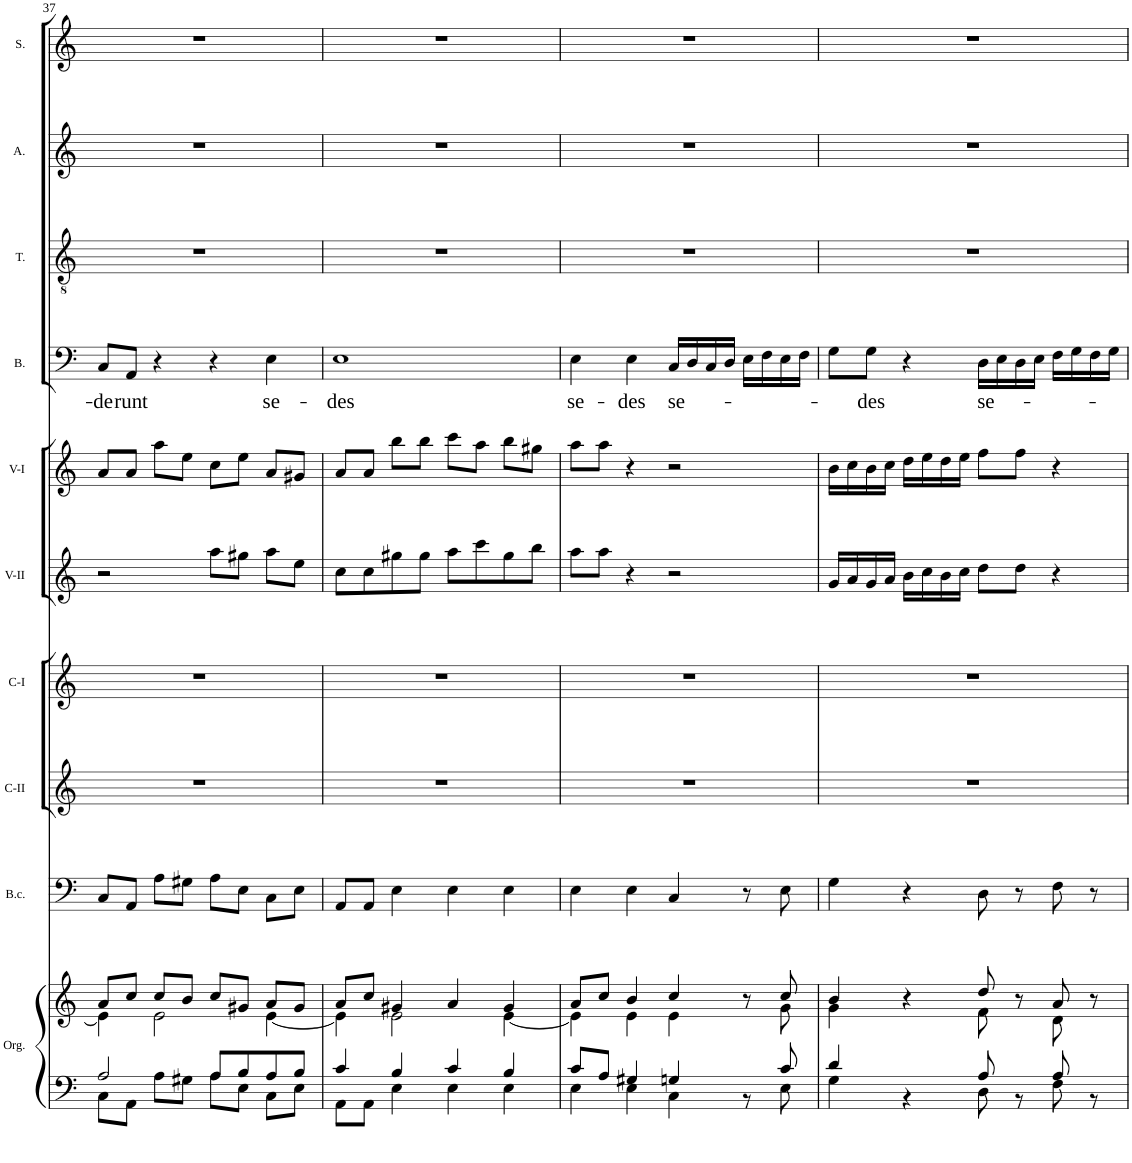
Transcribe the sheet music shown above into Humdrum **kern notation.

**kern	**kern	**kern	**kern	**kern	**kern	**kern	**kern	**text	**kern	**kern	**kern
*part10	*part10	*part9	*part8	*part7	*part6	*part5	*part4	*part4	*part3	*part2	*part1
*staff11	*staff10	*staff9	*staff8	*staff7	*staff6	*staff5	*staff4	*staff4	*staff3	*staff2	*staff1
*I"Organ	*	*I"Basso  continuo	*I"Clarino II	*I"Clarino I	*I"Violin II	*I"Violin I	*I"Bass	*	*I"Tenor	*I"Alto	*I"Soprano
*I'Org.	*	*I'B.c.	*I'C-II	*I'C-I	*I'V-II	*I'V-I	*I'B.	*	*I'T.	*I'A.	*I'S.
!!LO:PB:g=z
*clefF4	*clefG2	*clefF4	*clefG2	*clefG2	*clefG2	*clefG2	*clefF4	*	*clefGv2	*clefG2	*clefG2
*	*	*	*Trd1c2	*Trd1c2	*	*	*	*	*	*	*
*k[]	*k[]	*k[]	*k[]	*k[]	*k[]	*k[]	*k[]	*	*k[]	*k[]	*k[]
*M4/4	*M4/4	*M4/4	*M4/4	*M4/4	*M4/4	*M4/4	*M4/4	*	*M4/4	*M4/4	*M4/4
*met(c)	*met(c)	*met(c)	*met(c)	*met(c)	*met(c)	*met(c)	*met(c)	*	*met(c)	*met(c)	*met(c)
=37	=37	=37	=37	=37	=37	=37	=37	=37	=37	=37	=37
*^	*^	*	*	*	*	*	*	*	*	*	*
!	!	!	!	!	!	!	!	!	!	!LO:LY:b	!	!	!
8C\L	2A/	8a/L	4e\]	8C/L	1r	1r	2r	8a/L	8C/L	-de-	1r	1r	1r
!	!	!	!	!	!	!	!	!	!	!LO:LY:b	!	!	!
8AA\J	.	8cc/J	.	8AA/J	.	.	.	8a/J	8AA/J	-runt	.	.	.
8A\L	.	8cc/L	2e\	8A\L	.	.	.	8aa\L	4r	.	.	.	.
8G#X\J	.	8b/J	.	8G#X\J	.	.	.	8ee\J	.	.	.	.	.
8A\L	8A/L	8cc/L	.	8A\L	.	.	8aa\L	8cc\L	4r	.	.	.	.
8E\J	8B/	8g#X/J	.	8E\J	.	.	8gg#X\J	8ee\J	.	.	.	.	.
!	!	!	!	!	!	!	!	!	!	!LO:LY:b	!	!	!
8C\L	8A/	8a/L	[<4e\	8C\L	.	.	8aa\L	8a/L	4E\	se-	.	.	.
8E\J	8B/J	8g#/J	.	8E\J	.	.	8ee\J	8g#X/J	.	.	.	.	.
=38	=38	=38	=38	=38	=38	=38	=38	=38	=38	=38	=38	=38	=38
!	!	!	!	!	!	!	!	!	!	!LO:LY:b	!	!	!
4c/	8AA\L	8a/L	4e\]	8AA/L	1r	1r	8cc\L	8a/L	1E	-des	1r	1r	1r
.	8AA\J	8cc/J	.	8AA/J	.	.	8cc\	8a/J	.	.	.	.	.
4B/	4E\	4g#X/	2e\	4E\	.	.	8gg#X\	8bb\L	.	.	.	.	.
.	.	.	.	.	.	.	8gg#\J	8bb\J	.	.	.	.	.
4c/	4E\	4a/	.	4E\	.	.	8aa\L	8ccc\L	.	.	.	.	.
.	.	.	.	.	.	.	8ccc\	8aa\J	.	.	.	.	.
4B/	4E\	4g#/	[<4e\	4E\	.	.	8gg#\	8bb\L	.	.	.	.	.
.	.	.	.	.	.	.	8bb\J	8gg#X\J	.	.	.	.	.
=39	=39	=39	=39	=39	=39	=39	=39	=39	=39	=39	=39	=39	=39
!	!	!	!	!	!	!	!	!	!	!LO:LY:b	!	!	!
8c/L	4E\	8a/L	4e\]	4E\	1r	1r	8aa\L	8aa\L	4E\	se-	1r	1r	1r
8A/J	.	8cc/J	.	.	.	.	8aa\J	8aa\J	.	.	.	.	.
!	!	!	!	!	!	!	!	!	!	!LO:LY:b	!	!	!
4G#X/	4E\	4b/	4e\	4E\	.	.	4r	4r	4E\	-des	.	.	.
!	!	!	!	!	!	!	!	!	!	!LO:LY:b	!	!	!
4Gn/	4C\	4cc/	4e\	4C/	.	.	2r	2r	16C/LL	se-	.	.	.
.	.	.	.	.	.	.	.	.	16D/	.	.	.	.
.	.	.	.	.	.	.	.	.	16C/	.	.	.	.
.	.	.	.	.	.	.	.	.	16D/JJ	.	.	.	.
8ryy	8r	8r	8ryy	8r	.	.	.	.	16E\LL	.	.	.	.
.	.	.	.	.	.	.	.	.	16F\	.	.	.	.
8c/	8E\	8cc/	8g\	8E\	.	.	.	.	16E\	.	.	.	.
.	.	.	.	.	.	.	.	.	16F\JJ	.	.	.	.
=40	=40	=40	=40	=40	=40	=40	=40	=40	=40	=40	=40	=40	=40
4d/	4G\	4b/	4g\	4G\	1r	1r	16g/LL	16b\LL	8G\L	.	1r	1r	1r
.	.	.	.	.	.	.	16a/	16cc\	.	.	.	.	.
!	!	!	!	!	!	!	!	!	!	!LO:LY:b	!	!	!
.	.	.	.	.	.	.	16g/	16b\	8G\J	-des	.	.	.
.	.	.	.	.	.	.	16a/JJ	16cc\JJ	.	.	.	.	.
4ryy	4r	4r	4ryy	4r	.	.	16b\LL	16dd\LL	4r	.	.	.	.
.	.	.	.	.	.	.	16cc\	16ee\	.	.	.	.	.
.	.	.	.	.	.	.	16b\	16dd\	.	.	.	.	.
.	.	.	.	.	.	.	16cc\JJ	16ee\JJ	.	.	.	.	.
!	!	!	!	!	!	!	!	!	!	!LO:LY:b	!	!	!
8A/	8D\	8dd/	8f\	8D\	.	.	8dd\L	8ff\L	16D\LL	se-	.	.	.
.	.	.	.	.	.	.	.	.	16E\	.	.	.	.
8ryy	8r	8r	8ryy	8r	.	.	8dd\J	8ff\J	16D\	.	.	.	.
.	.	.	.	.	.	.	.	.	16E\JJ	.	.	.	.
8A/	8F\	8a/	8d\	8F\	.	.	4r	4r	16F\LL	.	.	.	.
.	.	.	.	.	.	.	.	.	16G\	.	.	.	.
8ryy	8r	8r	8ryy	8r	.	.	.	.	16F\	.	.	.	.
.	.	.	.	.	.	.	.	.	16G\JJ	.	.	.	.
*v	*v	*	*	*	*	*	*	*	*	*	*	*	*
*	*v	*v	*	*	*	*	*	*	*	*	*	*
=	=	=	=	=	=	=	=	=	=	=	=
*-	*-	*-	*-	*-	*-	*-	*-	*-	*-	*-	*-
